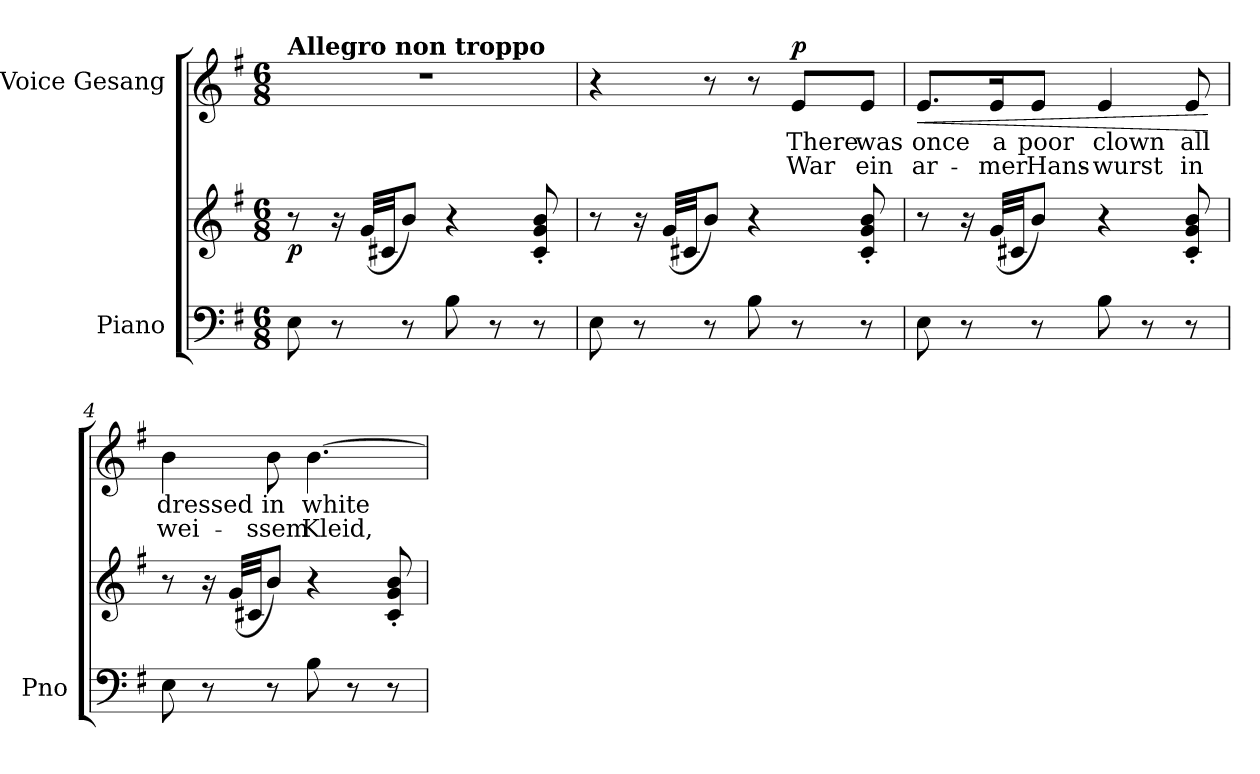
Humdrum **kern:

**kern	**kern	**dynam	**kern	**text	**text	**dynam
*part2	*part2	*part2	*part1	*part1	*part1	*part1
*staff3	*staff2	*staff2/3	*staff1	*staff1	*staff1	*staff1
*I"Piano	*	*	*I"Voice Gesang	*	*	*
*I'Pno	*	*	*	*	*	*
*clefF4	*clefG2	*	*clefG2	*	*	*
*k[f#]	*k[f#]	*	*k[f#]	*	*	*
*M6/8	*M6/8	*	*M6/8	*	*	*
*MM120	*MM120	*	*MM120	*	*	*
=1	=1	=1	=1	=1	=1	=1
!	!	!	!LO:TX:a:B:t=Allegro non troppo	!	!	!
!	!	!LO:DY:b	!	!	!	!
8E\	8r	p	2.r	.	.	.
8r	16r	.	.	.	.	.
.	(<32g/LLL	.	.	.	.	.
.	32c#X/JJ	.	.	.	.	.
8r	8b/J)	.	.	.	.	.
8B\	4r	.	.	.	.	.
8r	.	.	.	.	.	.
8r	8c#/' 8g/' 8b/'	.	.	.	.	.
=2	=2	=2	=2	=2	=2	=2
8E\	8r	.	4r	.	.	.
8r	16r	.	.	.	.	.
.	(<32g/LLL	.	.	.	.	.
.	32c#X/JJ	.	.	.	.	.
8r	8b/J)	.	8r	.	.	.
8B\	4r	.	8r	.	.	.
!	!	!	!	!LO:LY:b	!LO:LY:b	!LO:DY:a
8r	.	.	8e/L	There	War	p
!	!	!	!	!LO:LY:b	!LO:LY:b	!
8r	8c#/' 8g/' 8b/'	.	8e/J	was	ein	.
=3	=3	=3	=3	=3	=3	=3
!	!	!	!	!LO:LY:b	!LO:LY:b	!LO:HP:b
8E\	8r	.	8.e/L	once	ar-	<
8r	16r	.	.	.	.	.
!	!	!	!	!LO:LY:b	!LO:LY:b	!
.	(<32g/LLL	.	16e/K	a	-mer	.
.	32c#X/JJ	.	.	.	.	.
!	!	!	!	!LO:LY:b	!LO:LY:b	!
8r	8b/J)	.	8e/J	poor	Hans-	.
!	!	!	!	!LO:LY:b	!LO:LY:b	!
8B\	4r	.	4e/	clown	-wurst	.
8r	.	.	.	.	.	.
!	!	!	!	!LO:LY:b	!LO:LY:b	!
8r	8c#/' 8g/' 8b/'	.	8e/	all	in	.
.	.	.	.	.	.	[
=4	=4	=4	=4	=4	=4	=4
!	!	!	!	!LO:LY:b	!LO:LY:b	!
8E\	8r	.	4b\	dressed	wei-	.
8r	16r	.	.	.	.	.
.	(<32g/LLL	.	.	.	.	.
.	32c#X/JJ	.	.	.	.	.
!	!	!	!	!LO:LY:b	!LO:LY:b	!
8r	8b/J)	.	8b\	in	-ssem	.
!	!	!	!	!LO:LY:b	!LO:LY:b	!
8B\	4r	.	[4.b\	white	Kleid,	.
8r	.	.	.	.	.	.
8r	8c#/' 8g/' 8b/'	.	.	.	.	.
=	=	=	=	=	=	=
*-	*-	*-	*-	*-	*-	*-
